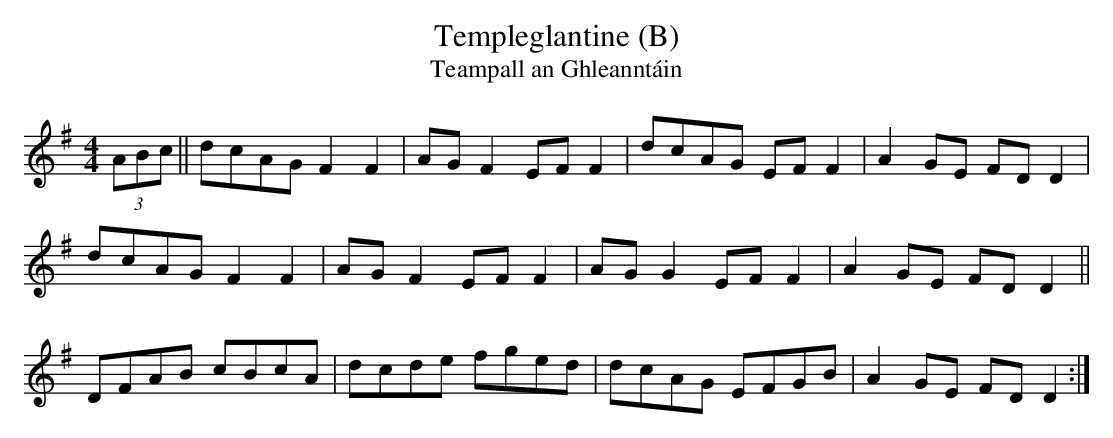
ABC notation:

X:1
T: Templeglantine (B)
T: Teampall an Ghleannt\'ain
L: 1/8
M: 4/4
K: Dmix
(3ABc||dcAG F2 F2|AG F2 EF F2|dcAG EF F2|A2 GE FD D2|
dcAG F2 F2|AG F2 EF F2|AG G2 EF F2|A2 GE FD D2 ||
DFAB cBcA|dcde fged|dcAG EFGB|A2 GE FD D2 :|
